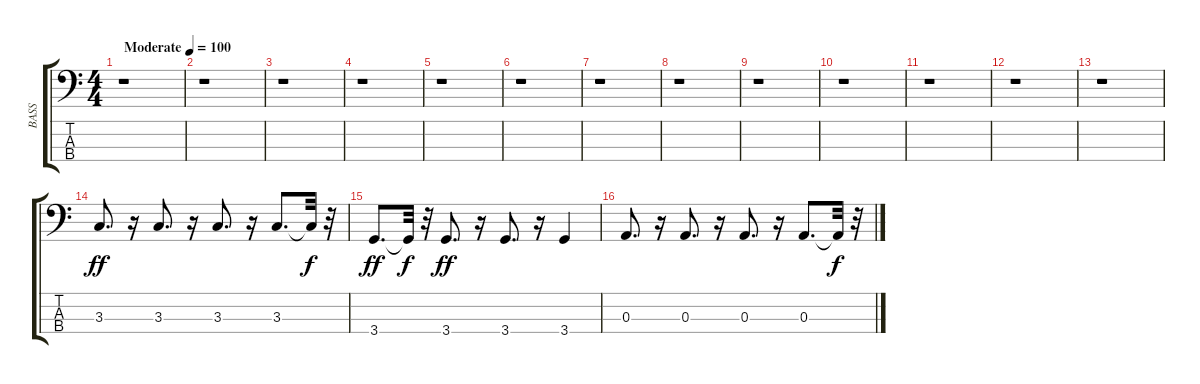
\track ("BASS" "BASS") {instrument fretlessbass}
\staff {score tabs}
\tuning (G2 D2 A1 E1) {hide}
\ts (4 4)
\tempo (100 "Moderate")
\clef f4
\ks c
r.1{dy ff instrument fretlessbass} |
r.1 |
r.1 |
r.1 |
r.1 |
r.1 |
r.1 |
r.1 |
r.1 |
r.1 |
r.1 |
r.1 |
r.1 |
3.3.8{d} r.16 3.3.8{d} r.16 3.3.8{d} r.16 3.3.8{d} 3.3{t}.32{dy f} r.32 |
3.4.8{d dy ff} 3.4{t}.32{dy f} r.32 3.4.8{d dy ff} r.16 3.4.8{d} r.16 3.4.4 |
0.3.8{d} r.16 0.3.8{d} r.16 0.3.8{d} r.16 0.3.8{d} 0.3{t}.32{dy f} r.32
